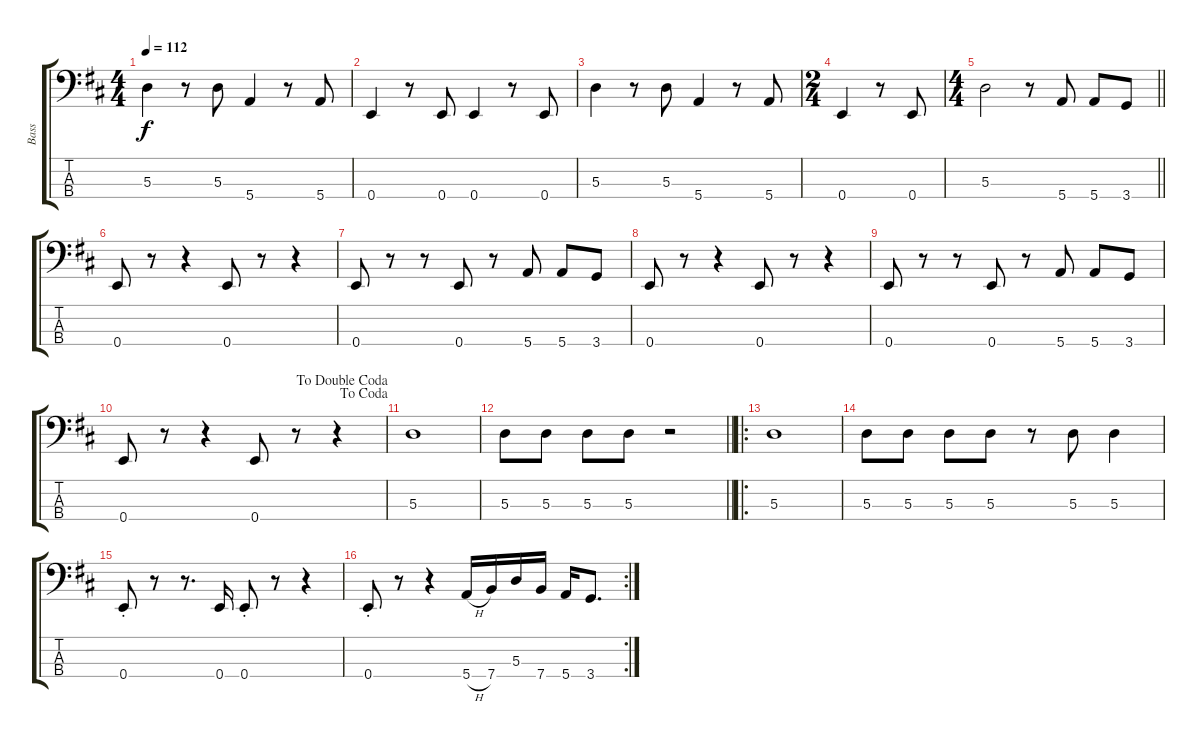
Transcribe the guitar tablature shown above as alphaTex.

\track ("Bass" "Bass") {instrument electricbassfinger}
\staff {score tabs}
\tuning (G2 D2 A1 E1) {hide}
\ts (4 4)
\tempo 112
\clef f4
\ks d
5.3.4{dy f} r.8 5.3.8 5.4.4 r.8 5.4.8 |
0.4.4 r.8 0.4.8 0.4.4 r.8 0.4.8 |
5.3.4 r.8 5.3.8 5.4.4 r.8 5.4.8 |
\ts (2 4)
0.4.4 r.8 0.4.8 |
\ts (4 4)
\barLineRight lightlight
5.3.2 r.8 5.4.8 5.4.8 3.4.8 |
0.4.8 r.8 r.4 0.4.8 r.8 r.4 |
0.4.8 r.8 r.8 0.4.8 r.8 5.4.8 5.4.8 3.4.8 |
0.4.8 r.8 r.4 0.4.8 r.8 r.4 |
0.4.8 r.8 r.8 0.4.8 r.8 5.4.8 5.4.8 3.4.8 |
\jump dacoda
\jump dadoublecoda
0.4.8 r.8 r.4 0.4.8 r.8 r.4 |
5.3.1 |
\barLineRight lightlight
5.3.8 5.3.8 5.3.8 5.3.8 r.2 |
\ro
5.3.1 |
5.3.8 5.3.8 5.3.8 5.3.8 r.8 5.3.8 5.3.4 |
0.4{st}.8 r.8 r.8{d} 0.4.16 0.4{st}.8 r.8 r.4 |
\rc 2
0.4{st}.8 r.8 r.4 5.4{h}.16 7.4.16 5.3.16 7.4.16 5.4.16 3.4.8{d}
